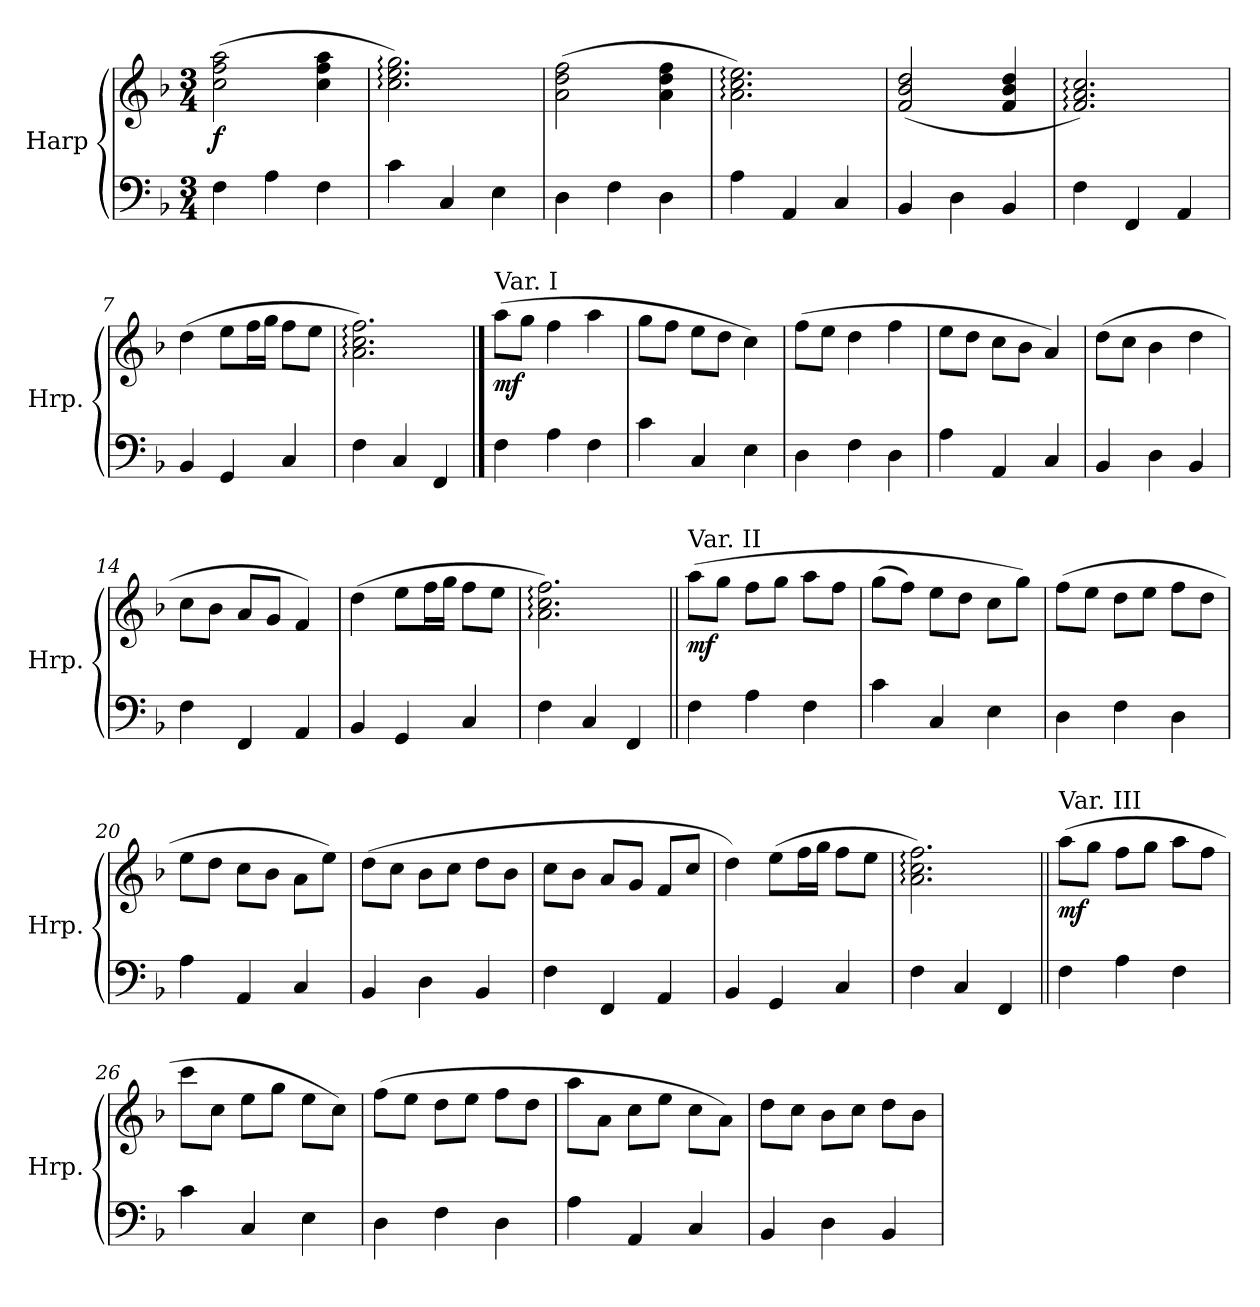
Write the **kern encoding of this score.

**kern	**kern	**dynam
*part1	*part1	*part1
*staff2	*staff1	*staff1/2
*I"Harp	*	*
*I'Hrp.	*	*
*clefF4	*clefG2	*
*k[b-]	*k[b-]	*
*M3/4	*M3/4	*
=1	=1	=1
!	!	!LO:DY:b
4F<\	(>2cc\ 2ff\ 2aa\	f
4A<\	.	.
4F<\	4cc\ 4ff\ 4aa\	.
=2	=2	=2
4c<\	2.cc\: 2.ee\: 2.gg\:)	.
4C</	.	.
4E<\	.	.
=3	=3	=3
4D\	(>2a\ 2dd\ 2ff\	.
4F\	.	.
4D\	4a\ 4dd\ 4ff\	.
=4	=4	=4
4A\	2.a\: 2.cc\: 2.ee\:)	.
4AA/	.	.
4C/	.	.
!!LO:LB:g=z
=5	=5	=5
4BB-/	(<2f/ 2b-/ 2dd/	.
4D\	.	.
4BB-/	4f/ 4b-/ 4dd/	.
=6	=6	=6
4F\	2.f/: 2.a/: 2.cc/:)	.
4FF/	.	.
4AA/	.	.
=7	=7	=7
4BB-</	(>4dd\	.
4GG</	8ee\L	.
.	16ff\L	.
.	16gg\JJ	.
4C</	8ff\L	.
.	8ee\J	.
=8	=8	=8
4F<\	2.a\: 2.cc\: 2.ff\:)	.
4C</	.	.
4FF</	.	.
!!LO:LB:g=z
==9	==9	==9
!	!LO:TX:a:t=Var. I	!
!	!	!LO:DY:b
4F\	(>8aa\L	mf
.	8gg\J	.
4A\	4ff\	.
4F\	4aa\	.
=10	=10	=10
4c\	8gg\L	.
.	8ff\J	.
4C/	8ee\L	.
.	8dd\J	.
4E\	4cc\)	.
=11	=11	=11
4D\	(>8ff\L	.
.	8ee\J	.
4F\	4dd\	.
4D\	4ff\	.
=12	=12	=12
4A\	8ee\L	.
.	8dd\J	.
4AA/	8cc\L	.
.	8b-\J	.
4C/	4a/)	.
!!LO:LB:g=z
=13	=13	=13
4BB-/	(>8dd\L	.
.	8cc\J	.
4D\	4b-\	.
4BB-/	4dd\	.
=14	=14	=14
4F\	8cc\L	.
.	8b-\J	.
4FF/	8a/L	.
.	8g/J	.
4AA/	4f/)	.
=15	=15	=15
4BB-/	(>4dd\	.
4GG/	8ee\L	.
.	16ff\L	.
.	16gg\JJ	.
4C/	8ff\L	.
.	8ee\J	.
=16	=16	=16
4F\	2.a\: 2.cc\: 2.ff\:)	.
4C/	.	.
4FF/	.	.
!!LO:PB:g=z
=17||	=17||	=17||
!	!LO:TX:a:t=Var. II	!
!	!	!LO:DY:b
4F\	(>8aa\L	mf
.	8gg\J	.
4A\	8ff\L	.
.	8gg\J	.
4F\	8aa\L	.
.	8ff\J	.
=18	=18	=18
4c\	(>8gg\L	.
.	8ff\J)	.
4C/	8ee\L	.
.	8dd\J	.
4E\	8cc\L	.
.	8gg\J)	.
=19	=19	=19
4D\	(>8ff\L	.
.	8ee\J	.
4F\	8dd\L	.
.	8ee\J	.
4D\	8ff\L	.
.	8dd\J	.
=20	=20	=20
4A\	8ee\L	.
.	8dd\J	.
4AA/	8cc\L	.
.	8b-\J	.
4C/	8a\L	.
.	8ee\J)	.
!!LO:LB:g=z
=21	=21	=21
4BB-/	(>8dd\L	.
.	8cc\J	.
4D\	8b-\L	.
.	8cc\J	.
4BB-/	8dd\L	.
.	8b-\J	.
=22	=22	=22
4F\	8cc\L	.
.	8b-\J	.
4FF/	8a/L	.
.	8g/J	.
4AA/	8f/L	.
.	8cc/J	.
=23	=23	=23
4BB-/	4dd\)	.
4GG/	(>8ee\L	.
.	16ff\L	.
.	16gg\JJ	.
4C/	8ff\L	.
.	8ee\J	.
=24	=24	=24
4F\	2.a\: 2.cc\: 2.ff\:)	.
4C/	.	.
4FF/	.	.
!!LO:LB:g=z
=25||	=25||	=25||
!	!LO:TX:a:t=Var. III	!
!	!	!LO:DY:b
4F\	(>8aa\L	mf
.	8gg\J	.
4A\	8ff\L	.
.	8gg\J	.
4F\	8aa\L	.
.	8ff\J	.
=26	=26	=26
4c\	8ccc\L	.
.	8cc\J	.
4C/	8ee\L	.
.	8gg\J	.
4E\	8ee\L	.
.	8cc\J)	.
=27	=27	=27
4D\	(>8ff\L	.
.	8ee\J	.
4F\	8dd\L	.
.	8ee\J	.
4D\	8ff\L	.
.	8dd\J	.
=28	=28	=28
4A\	8aa\L	.
.	8a\J	.
4AA/	8cc\L	.
.	8ee\J	.
4C/	8cc\L	.
.	8a\J)	.
!!LO:LB:g=z
=29	=29	=29
4BB-/	8dd\L	.
.	8cc\J	.
4D\	8b-\L	.
.	8cc\J	.
4BB-/	8dd\L	.
.	8b-\J	.
=	=	=
*-	*-	*-
